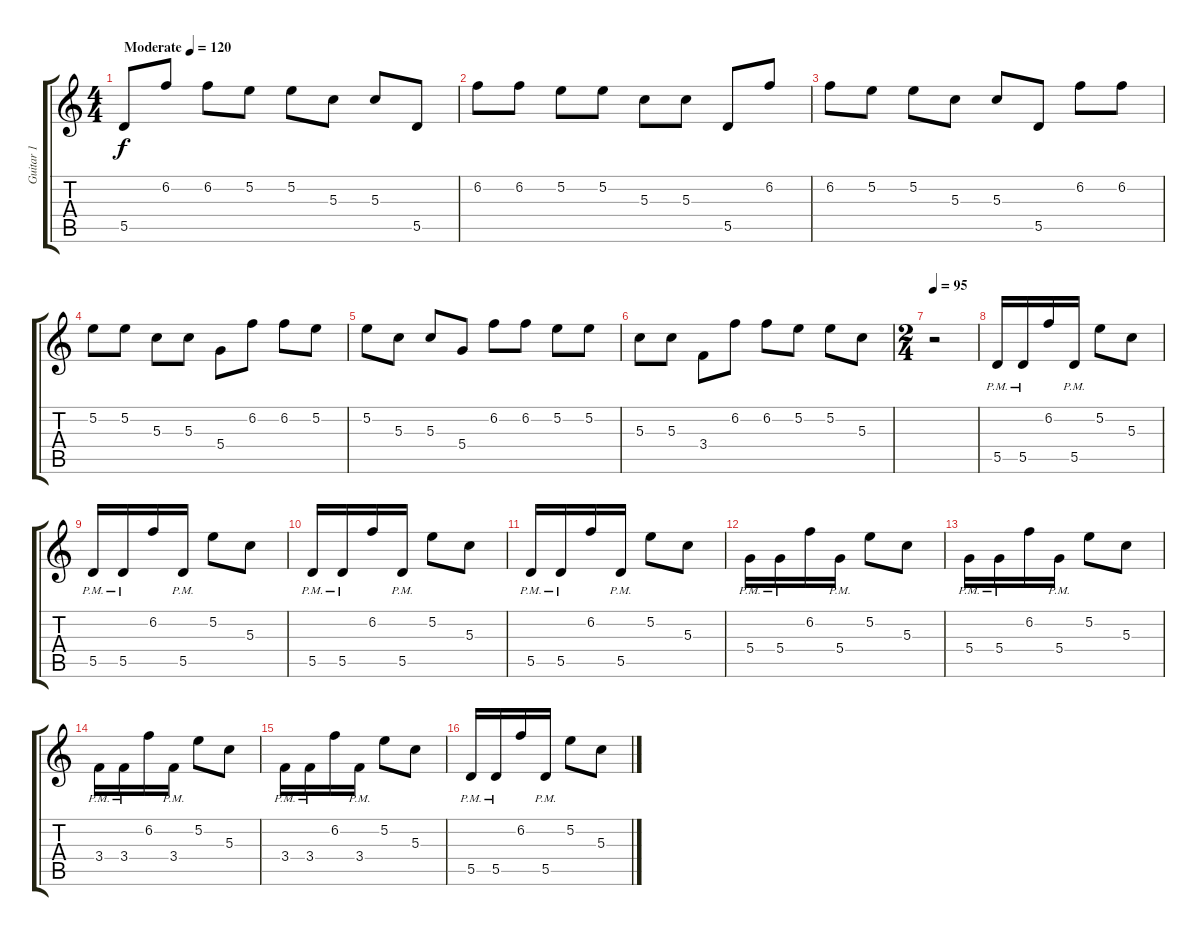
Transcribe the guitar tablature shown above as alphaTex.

\track ("Guitar 1" "Guitar 1") {instrument distortionguitar}
\staff {score tabs}
\tuning (E4 B3 G3 D3 A2 D2) {hide}
\ts (4 4)
\tempo (120 "Moderate")
\clef g2
\ks c
5.5.8{dy f instrument distortionguitar} 6.2.8 6.2.8 5.2.8 5.2.8 5.3.8 5.3.8 5.5.8 |
6.2.8 6.2.8 5.2.8 5.2.8 5.3.8 5.3.8 5.5.8 6.2.8 |
6.2.8 5.2.8 5.2.8 5.3.8 5.3.8 5.5.8 6.2.8 6.2.8 |
5.2.8 5.2.8 5.3.8 5.3.8 5.4.8 6.2.8 6.2.8 5.2.8 |
5.2.8 5.3.8 5.3.8 5.4.8 6.2.8 6.2.8 5.2.8 5.2.8 |
5.3.8 5.3.8 3.4.8 6.2.8 6.2.8 5.2.8 5.2.8 5.3.8 |
\ts (2 4)
\tempo 95
r.2 |
5.5{pm}.16 5.5{pm}.16 6.2.16 5.5{pm}.16 5.2.8 5.3.8 |
5.5{pm}.16 5.5{pm}.16 6.2.16 5.5{pm}.16 5.2.8 5.3.8 |
5.5{pm}.16 5.5{pm}.16 6.2.16 5.5{pm}.16 5.2.8 5.3.8 |
5.5{pm}.16 5.5{pm}.16 6.2.16 5.5{pm}.16 5.2.8 5.3.8 |
5.4{pm}.16 5.4{pm}.16 6.2.16 5.4{pm}.16 5.2.8 5.3.8 |
5.4{pm}.16 5.4{pm}.16 6.2.16 5.4{pm}.16 5.2.8 5.3.8 |
3.4{pm}.16 3.4{pm}.16 6.2.16 3.4{pm}.16 5.2.8 5.3.8 |
3.4{pm}.16 3.4{pm}.16 6.2.16 3.4{pm}.16 5.2.8 5.3.8 |
5.5{pm}.16 5.5{pm}.16 6.2.16 5.5{pm}.16 5.2.8 5.3.8
